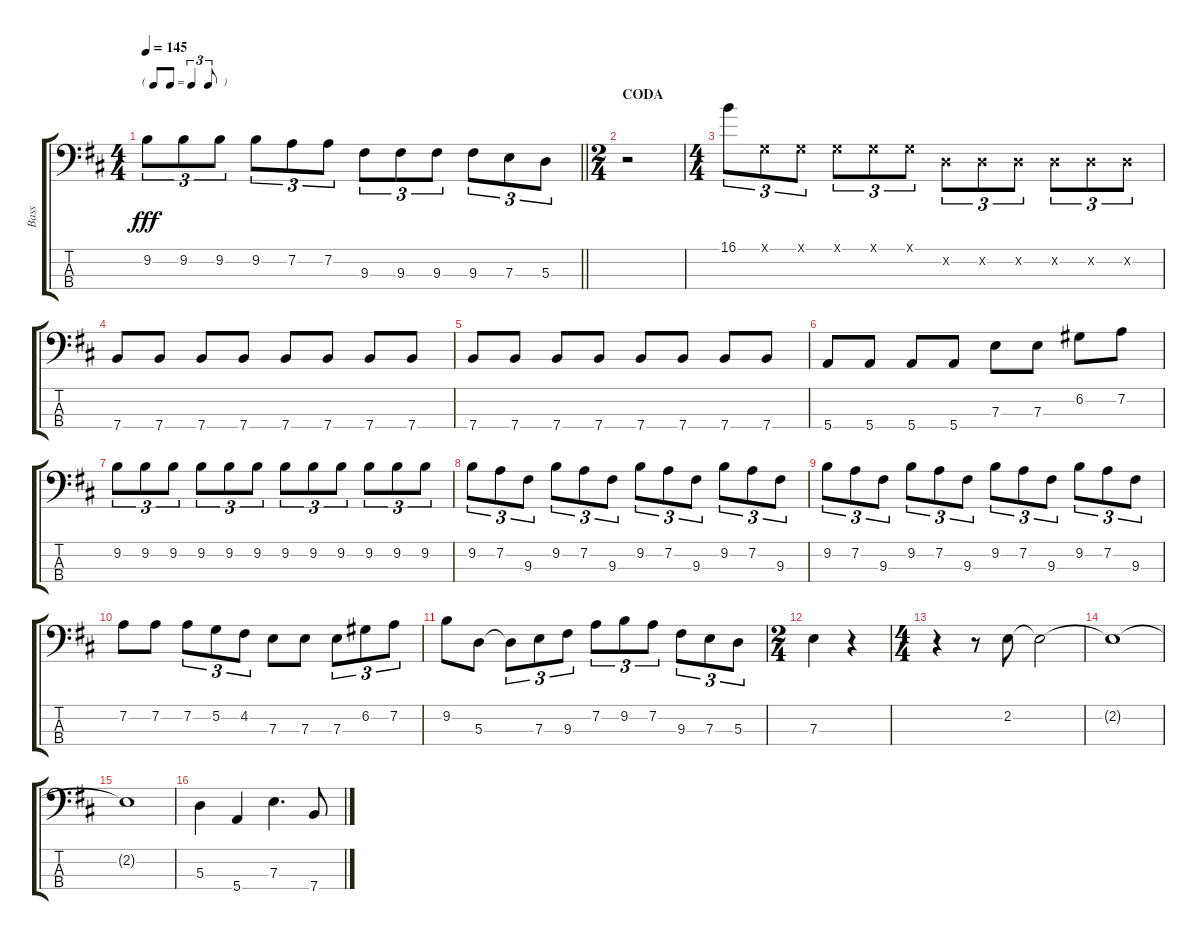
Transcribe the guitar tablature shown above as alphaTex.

\track ("Bass" "Bass") {instrument electricbassfinger}
\staff {score tabs}
\tuning (G2 D2 A1 E1) {hide}
\ts (4 4)
\tf triplet8th
\tempo 145
\clef f4
\barLineRight lightlight
\ks d
9.2.8{tu (3 2) dy fff} 9.2.8{tu (3 2)} 9.2.8{tu (3 2)} 9.2.8{tu (3 2)} 7.2.8{tu (3 2)} 7.2.8{tu (3 2)} 9.3.8{tu (3 2)} 9.3.8{tu (3 2)} 9.3.8{tu (3 2)} 9.3.8{tu (3 2)} 7.3.8{tu (3 2)} 5.3.8{tu (3 2)} |
\ts (2 4)
\section ("" "CODA")
r.2 |
\ts (4 4)
16.1.8{tu (3 2)} 0.1{x}.8{tu (3 2)} 0.1{x}.8{tu (3 2)} 0.1{x}.8{tu (3 2)} 0.1{x}.8{tu (3 2)} 0.1{x}.8{tu (3 2)} 0.2{x}.8{tu (3 2)} 0.2{x}.8{tu (3 2)} 0.2{x}.8{tu (3 2)} 0.2{x}.8{tu (3 2)} 0.2{x}.8{tu (3 2)} 0.2{x}.8{tu (3 2)} |
7.4.8 7.4.8 7.4.8 7.4.8 7.4.8 7.4.8 7.4.8 7.4.8 |
7.4.8 7.4.8 7.4.8 7.4.8 7.4.8 7.4.8 7.4.8 7.4.8 |
5.4.8 5.4.8 5.4.8 5.4.8 7.3.8 7.3.8 6.2.8 7.2.8 |
9.2.8{tu (3 2)} 9.2.8{tu (3 2)} 9.2.8{tu (3 2)} 9.2.8{tu (3 2)} 9.2.8{tu (3 2)} 9.2.8{tu (3 2)} 9.2.8{tu (3 2)} 9.2.8{tu (3 2)} 9.2.8{tu (3 2)} 9.2.8{tu (3 2)} 9.2.8{tu (3 2)} 9.2.8{tu (3 2)} |
9.2.8{tu (3 2)} 7.2.8{tu (3 2)} 9.3.8{tu (3 2)} 9.2.8{tu (3 2)} 7.2.8{tu (3 2)} 9.3.8{tu (3 2)} 9.2.8{tu (3 2)} 7.2.8{tu (3 2)} 9.3.8{tu (3 2)} 9.2.8{tu (3 2)} 7.2.8{tu (3 2)} 9.3.8{tu (3 2)} |
9.2.8{tu (3 2)} 7.2.8{tu (3 2)} 9.3.8{tu (3 2)} 9.2.8{tu (3 2)} 7.2.8{tu (3 2)} 9.3.8{tu (3 2)} 9.2.8{tu (3 2)} 7.2.8{tu (3 2)} 9.3.8{tu (3 2)} 9.2.8{tu (3 2)} 7.2.8{tu (3 2)} 9.3.8{tu (3 2)} |
7.2.8 7.2.8 7.2.8{tu (3 2)} 5.2.8{tu (3 2)} 4.2.8{tu (3 2)} 7.3.8 7.3.8 7.3.8{tu (3 2)} 6.2.8{tu (3 2)} 7.2.8{tu (3 2)} |
9.2.8 5.3.8 5.3{t}.8{tu (3 2)} 7.3.8{tu (3 2)} 9.3.8{tu (3 2)} 7.2.8{tu (3 2)} 9.2.8{tu (3 2)} 7.2.8{tu (3 2)} 9.3.8{tu (3 2)} 7.3.8{tu (3 2)} 5.3.8{tu (3 2)} |
\ts (2 4)
7.3.4 r.4 |
\ts (4 4)
r.4 r.8 2.2.8 2.2{t}.2 |
2.2{t}.1 |
2.2{t}.1 |
5.3.4 5.4.4 7.3.4{d} 7.4.8
